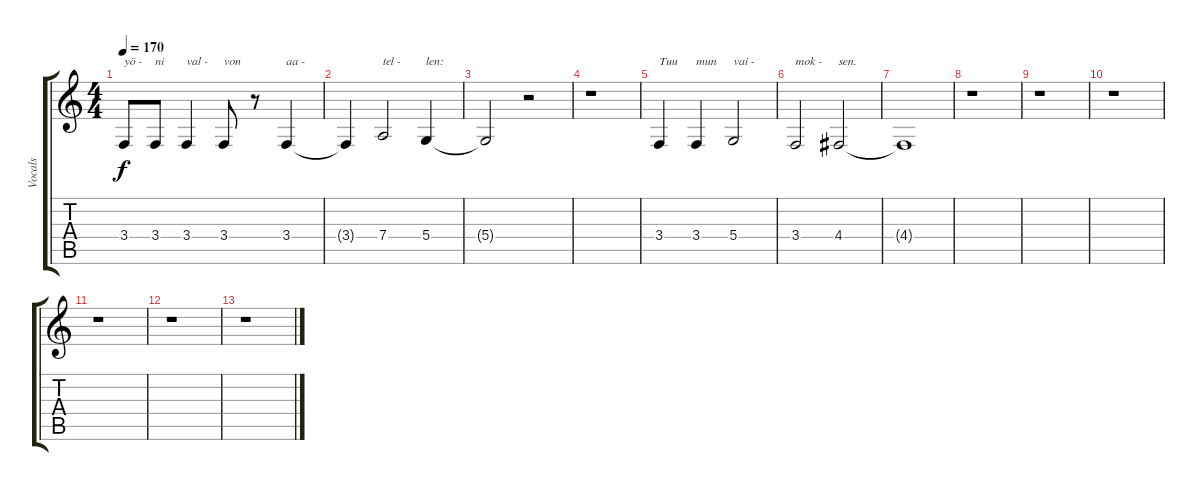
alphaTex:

\track ("Vocals" "Vocals") {instrument lead8bassandlead}
\staff {score tabs}
\tuning (E4 B3 G3 D3 A2 E2) {hide}
\ts (4 4)
\tempo 170
\clef g2
\ks c
3.4.8{txt "yö -" dy f} 3.4.8{txt "ni"} 3.4.4{txt "val -"} 3.4.8{txt "von"} r.8 3.4.4{txt "aa -"} |
3.4{t}.4 7.4.2{txt "tel -"} 5.4.4{txt "len:"} |
5.4{t}.2 r.2 |
r.1 |
3.4.4{txt "Tuu"} 3.4.4{txt "mun"} 5.4.2{txt "vai -"} |
3.4.2{txt "mok -"} 4.4.2{txt "sen."} |
4.4{t}.1 |
r.1 |
r.1 |
r.1 |
r.1 |
r.1 |
r.1
